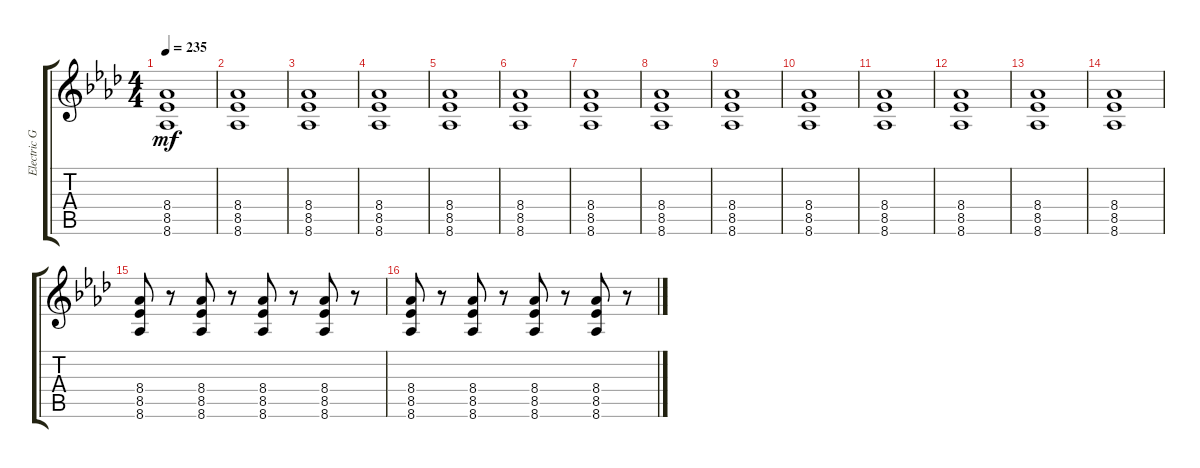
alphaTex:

\track ("Electric Guitar" "Electric G") {instrument distortionguitar}
\staff {score tabs}
\tuning (D4 A3 F3 C3 G2 C2) {hide}
\ts (4 4)
\tempo 235
\clef g2
\ks ab
(8.4 8.5 8.6).1{dy mf} |
(8.4 8.5 8.6).1 |
(8.4 8.5 8.6).1 |
(8.4 8.5 8.6).1 |
(8.4 8.5 8.6).1 |
(8.4 8.5 8.6).1 |
(8.4 8.5 8.6).1 |
(8.4 8.5 8.6).1 |
(8.4 8.5 8.6).1 |
(8.4 8.5 8.6).1 |
(8.4 8.5 8.6).1 |
(8.4 8.5 8.6).1 |
(8.4 8.5 8.6).1 |
(8.4 8.5 8.6).1 |
(8.4 8.5 8.6).8 r.8 (8.4 8.5 8.6).8 r.8 (8.4 8.5 8.6).8 r.8 (8.4 8.5 8.6).8 r.8 |
(8.4 8.5 8.6).8 r.8 (8.4 8.5 8.6).8 r.8 (8.4 8.5 8.6).8 r.8 (8.4 8.5 8.6).8 r.8
